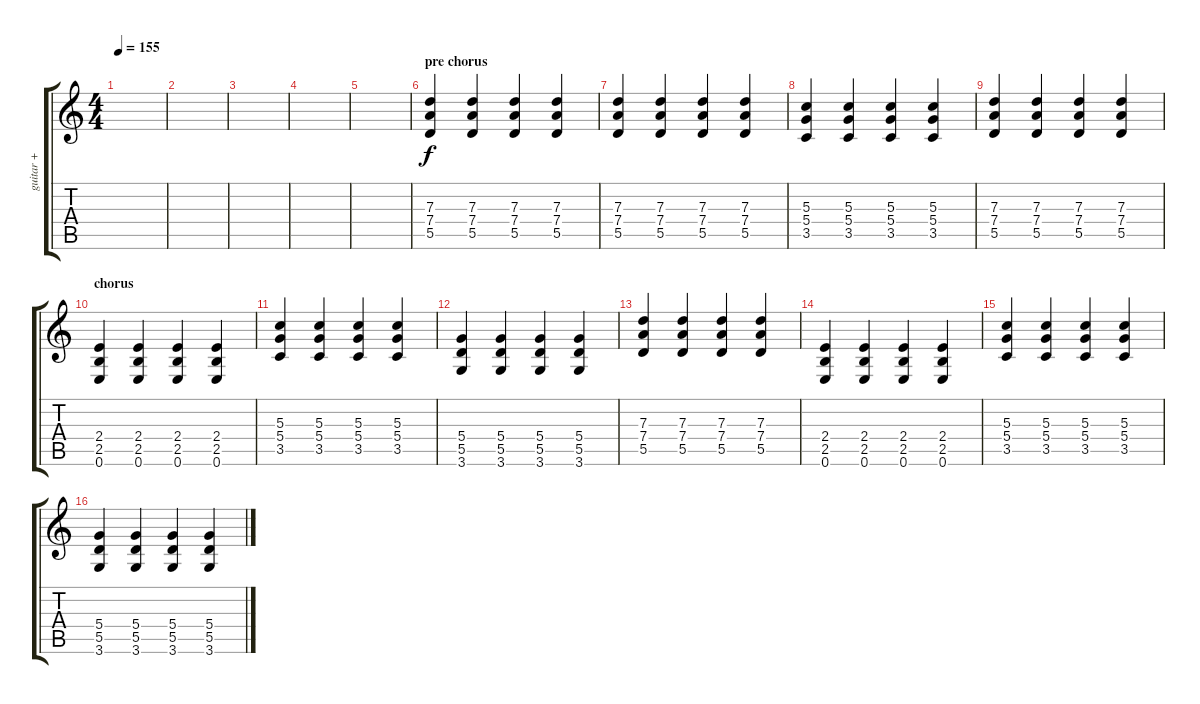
\track ("guitar +" "guitar +") {instrument distortionguitar}
\staff {score tabs}
\tuning (E4 B3 G3 D3 A2 E2) {hide}
\ts (4 4)
\tempo 155
\clef g2
\ks c
|
|
|
|
|
\section ("" "pre chorus")
(7.3 7.4 5.5).4 (7.3 7.4 5.5).4 (7.3 7.4 5.5).4 (7.3 7.4 5.5).4 |
(7.3 7.4 5.5).4 (7.3 7.4 5.5).4 (7.3 7.4 5.5).4 (7.3 7.4 5.5).4 |
(5.3 5.4 3.5).4 (5.3 5.4 3.5).4 (5.3 5.4 3.5).4 (5.3 5.4 3.5).4 |
(7.3 7.4 5.5).4 (7.3 7.4 5.5).4 (7.3 7.4 5.5).4 (7.3 7.4 5.5).4 |
\section ("" "chorus")
(2.4 2.5 0.6).4 (2.4 2.5 0.6).4 (2.4 2.5 0.6).4 (2.4 2.5 0.6).4 |
(5.3 5.4 3.5).4 (5.3 5.4 3.5).4 (5.3 5.4 3.5).4 (5.3 5.4 3.5).4 |
(5.4 5.5 3.6).4 (5.4 5.5 3.6).4 (5.4 5.5 3.6).4 (5.4 5.5 3.6).4 |
(7.3 7.4 5.5).4 (7.3 7.4 5.5).4 (7.3 7.4 5.5).4 (7.3 7.4 5.5).4 |
(2.4 2.5 0.6).4 (2.4 2.5 0.6).4 (2.4 2.5 0.6).4 (2.4 2.5 0.6).4 |
(5.3 5.4 3.5).4 (5.3 5.4 3.5).4 (5.3 5.4 3.5).4 (5.3 5.4 3.5).4 |
(5.4 5.5 3.6).4 (5.4 5.5 3.6).4 (5.4 5.5 3.6).4 (5.4 5.5 3.6).4
